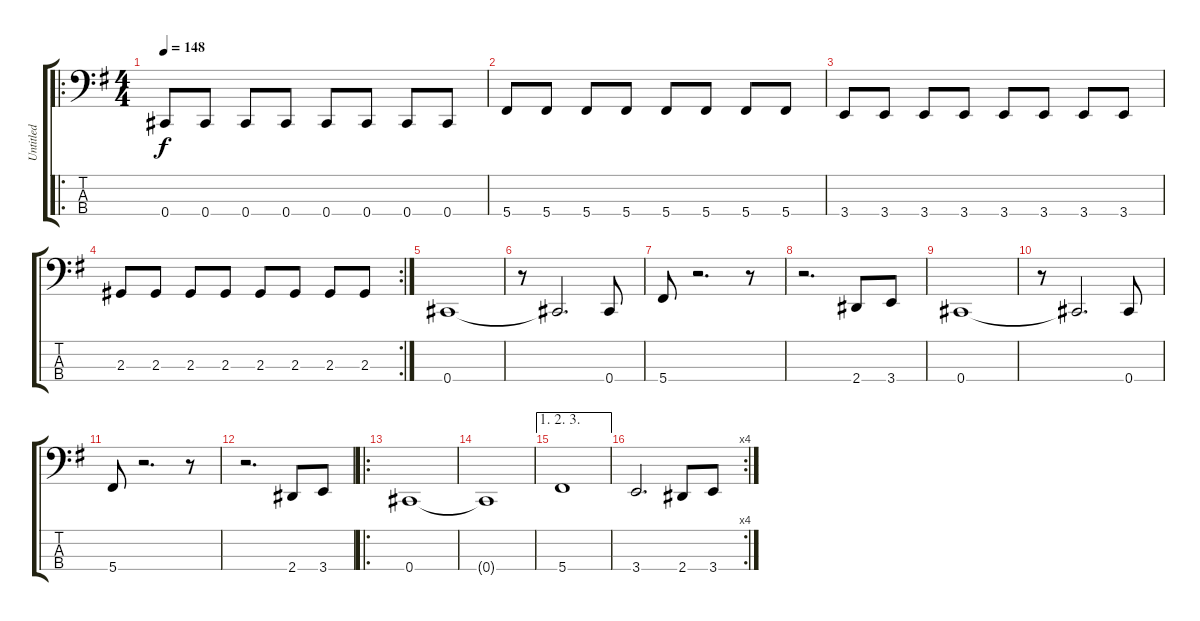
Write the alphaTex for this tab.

\track ("Untitled" "Untitled") {instrument electricbassfinger}
\staff {score tabs}
\tuning (E2 B1 Gb1 Db1) {hide}
\ro
\ts (4 4)
\tempo 148
\clef f4
\ks g
0.4.8{dy f instrument electricbassfinger} 0.4.8 0.4.8 0.4.8 0.4.8 0.4.8 0.4.8 0.4.8 |
5.4.8 5.4.8 5.4.8 5.4.8 5.4.8 5.4.8 5.4.8 5.4.8 |
3.4.8 3.4.8 3.4.8 3.4.8 3.4.8 3.4.8 3.4.8 3.4.8 |
\rc 2
2.3.8 2.3.8 2.3.8 2.3.8 2.3.8 2.3.8 2.3.8 2.3.8 |
0.4.1 |
r.8 0.4{t}.2{d} 0.4.8 |
5.4.8 r.2{d} r.8 |
r.2{d} 2.4.8 3.4.8 |
0.4.1 |
r.8 0.4{t}.2{d} 0.4.8 |
5.4.8 r.2{d} r.8 |
r.2{d} 2.4.8 3.4.8 |
\ro
0.4.1 |
0.4{t}.1 |
\ae (1 2 3)
5.4.1 |
\rc 4
3.4.2{d} 2.4.8 3.4.8
